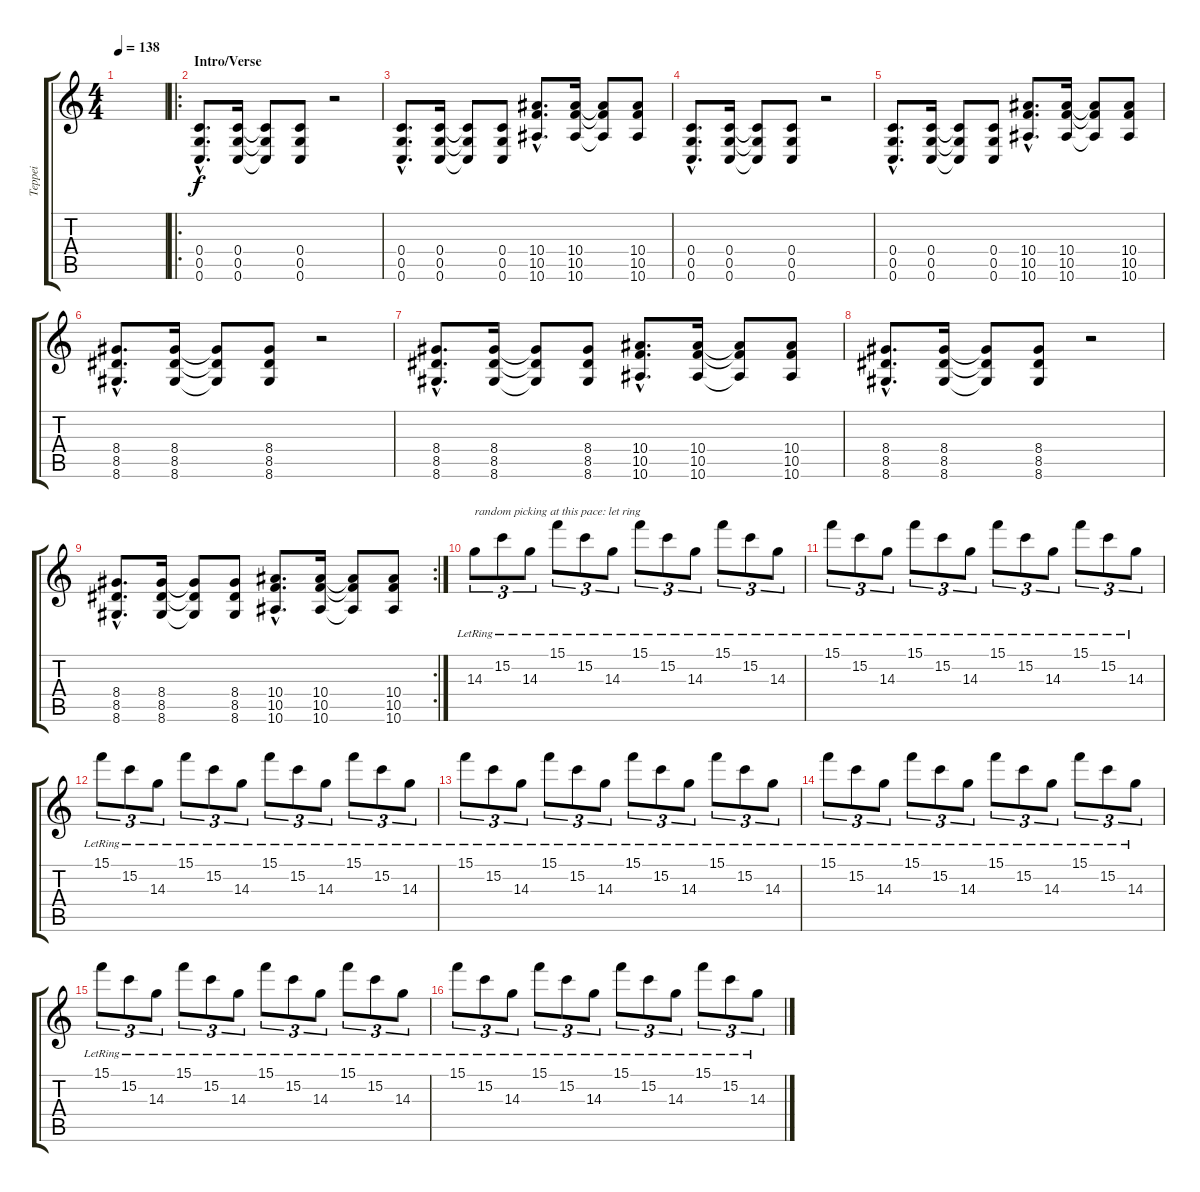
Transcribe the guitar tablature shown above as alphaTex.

\track ("Teppei" "Teppei") {instrument overdrivenguitar}
\staff {score tabs}
\tuning (D4 A3 F3 C3 G2 C2) {hide}
\ts (4 4)
\tempo 138
\clef g2
\ks c
|
\ro
\section ("" "Intro/Verse")
(0.4{hac} 0.5{hac} 0.6{hac}).8{d} (0.4 0.5 0.6).16 (0.4{t} 0.5{t} 0.6{t}).8 (0.4 0.5 0.6).8 r.2 |
(0.4{hac} 0.5{hac} 0.6{hac}).8{d} (0.4 0.5 0.6).16 (0.4{t} 0.5{t} 0.6{t}).8 (0.4 0.5 0.6).8 (10.4{hac} 10.5{hac} 10.6{hac}).8{d} (10.4 10.5 10.6).16 (10.4{t} 10.5{t} 10.6{t}).8 (10.4 10.5 10.6).8 |
(0.4{hac} 0.5{hac} 0.6{hac}).8{d} (0.4 0.5 0.6).16 (0.4{t} 0.5{t} 0.6{t}).8 (0.4 0.5 0.6).8 r.2 |
(0.4{hac} 0.5{hac} 0.6{hac}).8{d} (0.4 0.5 0.6).16 (0.4{t} 0.5{t} 0.6{t}).8 (0.4 0.5 0.6).8 (10.4{hac} 10.5{hac} 10.6{hac}).8{d} (10.4 10.5 10.6).16 (10.4{t} 10.5{t} 10.6{t}).8 (10.4 10.5 10.6).8 |
(8.4{hac} 8.5{hac} 8.6{hac}).8{d} (8.4 8.5 8.6).16 (8.4{t} 8.5{t} 8.6{t}).8 (8.4 8.5 8.6).8 r.2 |
(8.4{hac} 8.5{hac} 8.6{hac}).8{d} (8.4 8.5 8.6).16 (8.4{t} 8.5{t} 8.6{t}).8 (8.4 8.5 8.6).8 (10.4{hac} 10.5{hac} 10.6{hac}).8{d} (10.4 10.5 10.6).16 (10.4{t} 10.5{t} 10.6{t}).8 (10.4 10.5 10.6).8 |
(8.4{hac} 8.5{hac} 8.6{hac}).8{d} (8.4 8.5 8.6).16 (8.4{t} 8.5{t} 8.6{t}).8 (8.4 8.5 8.6).8 r.2 |
\rc 2
(8.4{hac} 8.5{hac} 8.6{hac}).8{d} (8.4 8.5 8.6).16 (8.4{t} 8.5{t} 8.6{t}).8 (8.4 8.5 8.6).8 (10.4{hac} 10.5{hac} 10.6{hac}).8{d} (10.4 10.5 10.6).16 (10.4{t} 10.5{t} 10.6{t}).8 (10.4 10.5 10.6).8 |
14.3{lr}.8{tu (3 2) txt "random picking at this pace: let ring" volume 9 instrument overdrivenguitar} 15.2{lr}.8{tu (3 2)} 14.3{lr}.8{tu (3 2)} 15.1{lr}.8{tu (3 2)} 15.2{lr}.8{tu (3 2)} 14.3{lr}.8{tu (3 2)} 15.1{lr}.8{tu (3 2)} 15.2{lr}.8{tu (3 2)} 14.3{lr}.8{tu (3 2)} 15.1{lr}.8{tu (3 2)} 15.2{lr}.8{tu (3 2)} 14.3{lr}.8{tu (3 2)} |
15.1{lr}.8{tu (3 2)} 15.2{lr}.8{tu (3 2)} 14.3{lr}.8{tu (3 2)} 15.1{lr}.8{tu (3 2)} 15.2{lr}.8{tu (3 2)} 14.3{lr}.8{tu (3 2)} 15.1{lr}.8{tu (3 2)} 15.2{lr}.8{tu (3 2)} 14.3{lr}.8{tu (3 2)} 15.1{lr}.8{tu (3 2)} 15.2{lr}.8{tu (3 2)} 14.3{lr}.8{tu (3 2)} |
15.1{lr}.8{tu (3 2)} 15.2{lr}.8{tu (3 2)} 14.3{lr}.8{tu (3 2)} 15.1{lr}.8{tu (3 2)} 15.2{lr}.8{tu (3 2)} 14.3{lr}.8{tu (3 2)} 15.1{lr}.8{tu (3 2)} 15.2{lr}.8{tu (3 2)} 14.3{lr}.8{tu (3 2)} 15.1{lr}.8{tu (3 2)} 15.2{lr}.8{tu (3 2)} 14.3{lr}.8{tu (3 2)} |
15.1{lr}.8{tu (3 2)} 15.2{lr}.8{tu (3 2)} 14.3{lr}.8{tu (3 2)} 15.1{lr}.8{tu (3 2)} 15.2{lr}.8{tu (3 2)} 14.3{lr}.8{tu (3 2)} 15.1{lr}.8{tu (3 2)} 15.2{lr}.8{tu (3 2)} 14.3{lr}.8{tu (3 2)} 15.1{lr}.8{tu (3 2)} 15.2{lr}.8{tu (3 2)} 14.3{lr}.8{tu (3 2)} |
15.1{lr}.8{tu (3 2)} 15.2{lr}.8{tu (3 2)} 14.3{lr}.8{tu (3 2)} 15.1{lr}.8{tu (3 2)} 15.2{lr}.8{tu (3 2)} 14.3{lr}.8{tu (3 2)} 15.1{lr}.8{tu (3 2)} 15.2{lr}.8{tu (3 2)} 14.3{lr}.8{tu (3 2)} 15.1{lr}.8{tu (3 2)} 15.2{lr}.8{tu (3 2)} 14.3{lr}.8{tu (3 2)} |
15.1{lr}.8{tu (3 2)} 15.2{lr}.8{tu (3 2)} 14.3{lr}.8{tu (3 2)} 15.1{lr}.8{tu (3 2)} 15.2{lr}.8{tu (3 2)} 14.3{lr}.8{tu (3 2)} 15.1{lr}.8{tu (3 2)} 15.2{lr}.8{tu (3 2)} 14.3{lr}.8{tu (3 2)} 15.1{lr}.8{tu (3 2)} 15.2{lr}.8{tu (3 2)} 14.3{lr}.8{tu (3 2)} |
15.1{lr}.8{tu (3 2)} 15.2{lr}.8{tu (3 2)} 14.3{lr}.8{tu (3 2)} 15.1{lr}.8{tu (3 2)} 15.2{lr}.8{tu (3 2)} 14.3{lr}.8{tu (3 2)} 15.1{lr}.8{tu (3 2)} 15.2{lr}.8{tu (3 2)} 14.3{lr}.8{tu (3 2)} 15.1{lr}.8{tu (3 2)} 15.2{lr}.8{tu (3 2)} 14.3{lr}.8{tu (3 2)}
